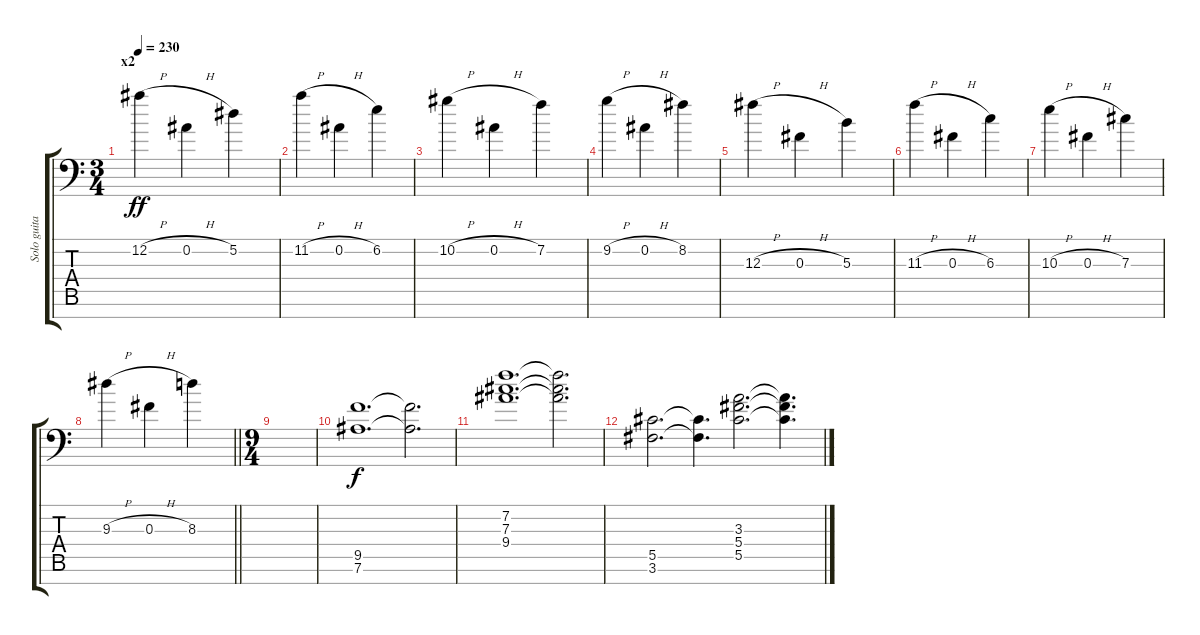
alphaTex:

\track ("Solo guitar" "Solo guita") {instrument distortionguitar}
\staff {score tabs}
\tuning (Eb4 Bb3 Gb3 Db3 Ab2 Eb2 Ab1) {hide}
\ts (3 4)
\section ("" "x2")
\tempo 230
\clef f4
\ks c
12.2{h}.4{dy ff instrument distortionguitar} 0.2{h}.4 5.2.4 |
11.2{h}.4 0.2{h}.4 6.2.4 |
10.2{h}.4 0.2{h}.4 7.2.4 |
9.2{h}.4 0.2{h}.4 8.2.4 |
12.3{h}.4 0.3{h}.4 5.3.4 |
11.3{h}.4 0.3{h}.4 6.3.4 |
10.3{h}.4 0.3{h}.4 7.3.4 |
\barLineRight lightlight
9.3{h}.4 0.3{h}.4 8.3.4 |
\ts (9 4)
\section ("" "")
|
(9.5 7.6).1{d dy f instrument distortionguitar} (9.5{t} 7.6{t}).2{d} |
(7.2 7.3 9.4).1{d} (7.2{t} 7.3{t} 9.4{t}).2{d} |
(5.5 3.6).2{d} (5.5{t} 3.6{t}).4{d} (3.3 5.4 5.5).2{d} (3.3{t} 5.4{t} 5.5{t}).4{d}
